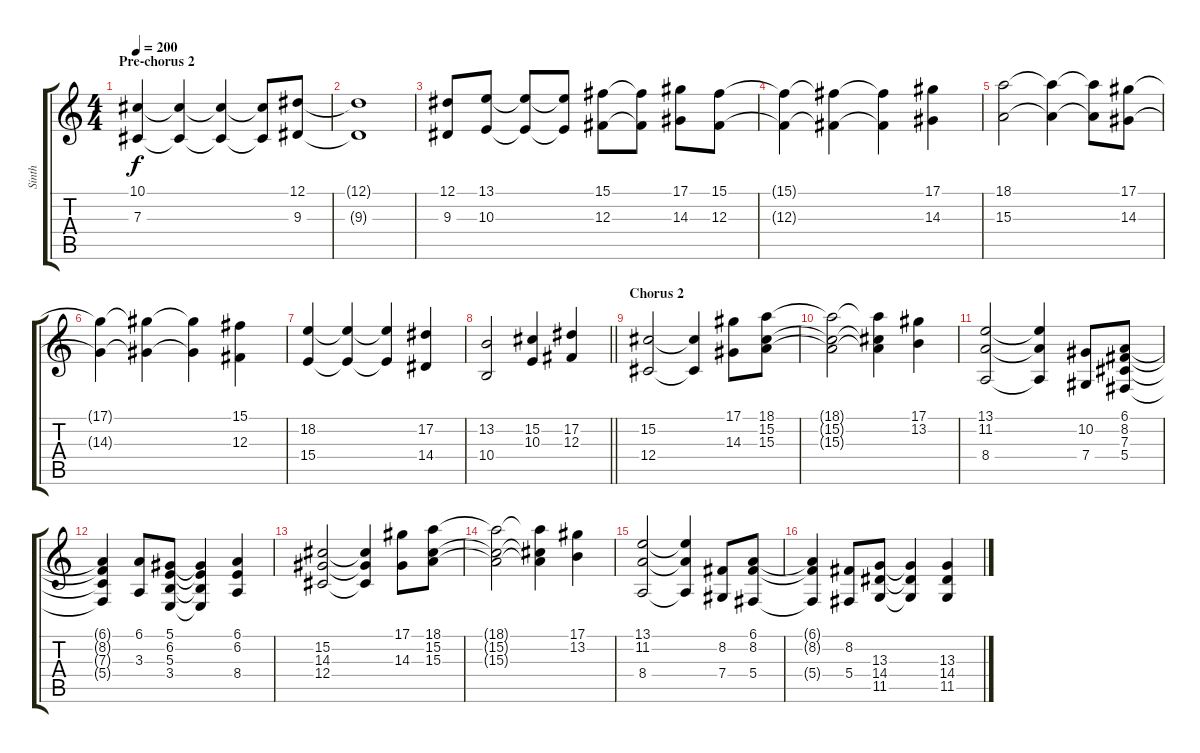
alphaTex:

\track ("Sinth" "Sinth") {instrument stringensemble1}
\staff {score tabs}
\tuning (Eb4 Bb3 Gb3 Db3 Ab2 Eb2) {hide}
\ts (4 4)
\section ("" "Pre-chorus 2")
\tempo 200
\clef g2
\ks c
(10.1 7.3).4{dy f volume 11} (10.1{t} 7.3{t}).4 (10.1{t} 7.3{t}).4 (10.1{t} 7.3{t}).8 (12.1 9.3).8 |
(12.1{t} 9.3{t}).1 |
(12.1 9.3).8 (13.1 10.3).8 (13.1{t} 10.3{t}).8 (13.1{t} 10.3{t}).8 (15.1 12.3).8 (15.1{t} 12.3{t}).8 (17.1 14.3).8 (15.1 12.3).8 |
(15.1{t} 12.3{t}).4 (15.1{t} 12.3{t}).4 (15.1{t} 12.3{t}).4 (17.1 14.3).4 |
(18.1 15.3).2 (18.1{t} 15.3{t}).4 (18.1{t} 15.3{t}).8 (17.1 14.3).8 |
(17.1{t} 14.3{t}).4 (17.1{t} 14.3{t}).4 (17.1{t} 14.3{t}).4 (15.1 12.3).4 |
(18.2 15.4).4 (18.2{t} 15.4{t}).4 (18.2{t} 15.4{t}).4 (17.2 14.4).4 |
\barLineRight lightlight
(13.2 10.4).2 (15.2 10.3).4 (17.2 12.3).4 |
\section ("" "Chorus 2")
(15.2 12.4).2 (15.2{t} 12.4{t}).4 (17.1 14.3).8 (18.1 15.2 15.3).8 |
(18.1{t} 15.2{t} 15.3{t}).2 (18.1{t} 15.2{t} 15.3{t}).4 (17.1 13.2).4 |
(13.1 11.2 8.4).2 (13.1{t} 11.2{t} 8.4{t}).4 (10.2 7.4).8 (6.1 8.2 7.3 5.4).8 |
(6.1{t} 8.2{t} 7.3{t} 5.4{t}).4 (6.1 3.3).8 (5.1 6.2 5.3 3.4).8 (5.1{t} 6.2{t} 5.3{t} 3.4{t}).4 (6.1 6.2 8.4).4 |
(15.2 14.3 12.4).2 (15.2{t} 14.3{t} 12.4{t}).4 (17.1 14.3).8 (18.1 15.2 15.3).8 |
(18.1{t} 15.2{t} 15.3{t}).2 (18.1{t} 15.2{t} 15.3{t}).4 (17.1 13.2).4 |
(13.1 11.2 8.4).2 (13.1{t} 11.2{t} 8.4{t}).4 (8.2 7.4).8 (6.1 8.2 5.4).8 |
(6.1{t} 8.2{t} 5.4{t}).4 (8.2 5.4).8 (13.3 14.4 11.5).8 (13.3{t} 14.4{t} 11.5{t}).4 (13.3 14.4 11.5).4
